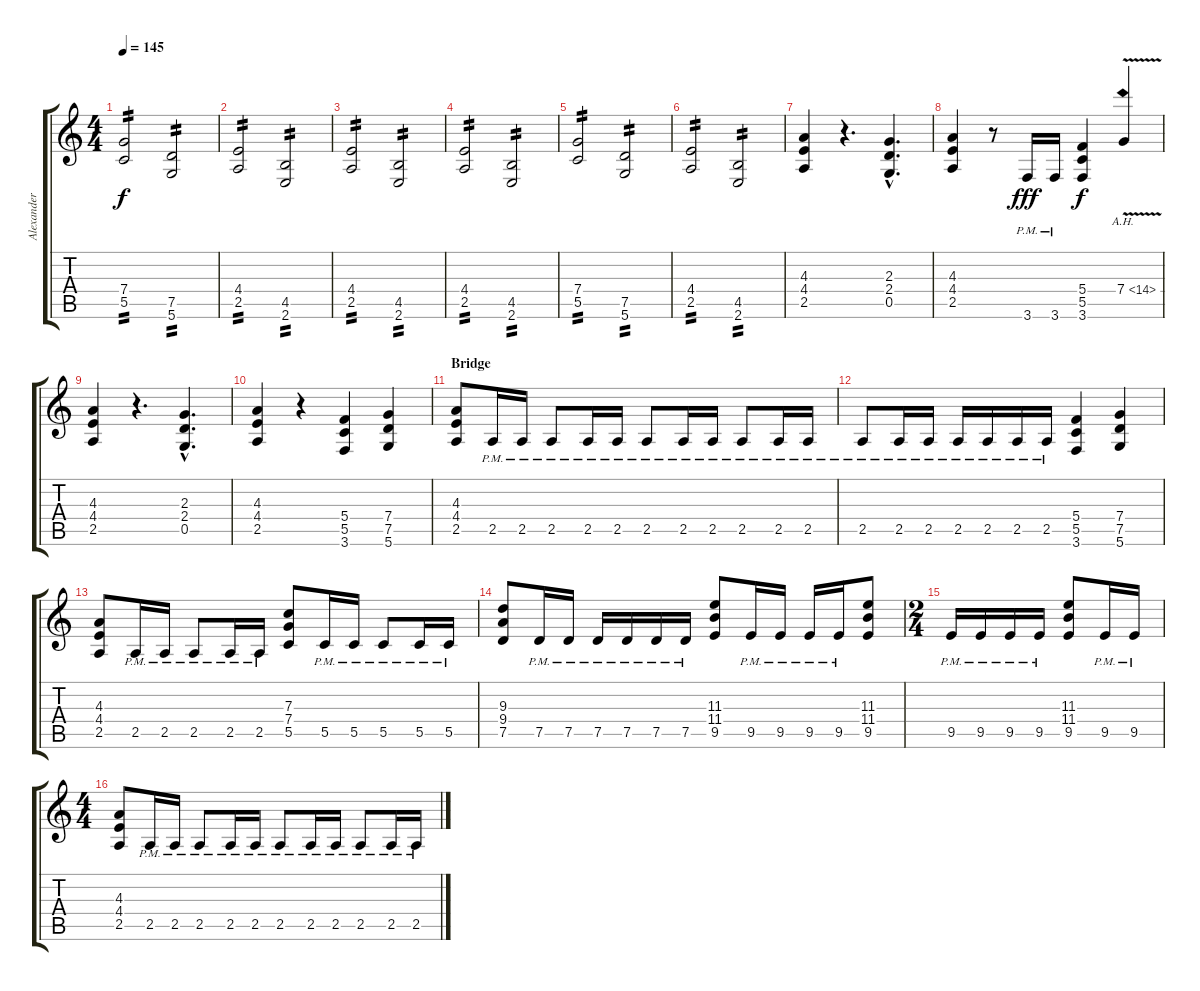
\track ("Alexander Kuoppala" "Alexander ") {instrument distortionguitar}
\staff {score tabs}
\tuning (D4 A3 F3 C3 G2 D2) {hide}
\ts (4 4)
\tempo 145
\clef g2
\ks c
(7.4 5.5).2{tp 2 dy f} (7.5 5.6).2{tp 2} |
(4.4 2.5).2{tp 2} (4.5 2.6).2{tp 2} |
(4.4 2.5).2{tp 2} (4.5 2.6).2{tp 2} |
(4.4 2.5).2{tp 2} (4.5 2.6).2{tp 2} |
(7.4 5.5).2{tp 2} (7.5 5.6).2{tp 2} |
(4.4 2.5).2{tp 2} (4.5 2.6).2{tp 2} |
(4.3 4.4 2.5).4 r.4{d} (2.3{hac} 2.4{hac} 0.5{hac}).4{d} |
(4.3 4.4 2.5).4 r.8 3.6{pm}.16{dy fff} 3.6{pm}.16 (5.4 5.5 3.6).4{dy f} 7.4{ah 7 v}.4 |
(4.3 4.4 2.5).4 r.4{d} (2.3{hac} 2.4{hac} 0.5{hac}).4{d} |
(4.3 4.4 2.5).4 r.4 (5.4 5.5 3.6).4 (7.4 7.5 5.6).4 |
\section ("" "Bridge")
(4.3 4.4 2.5).8 2.5{pm}.16 2.5{pm}.16 2.5{pm}.8 2.5{pm}.16 2.5{pm}.16 2.5{pm}.8 2.5{pm}.16 2.5{pm}.16 2.5{pm}.8 2.5{pm}.16 2.5{pm}.16 |
2.5{pm}.8 2.5{pm}.16 2.5{pm}.16 2.5{pm}.16 2.5{pm}.16 2.5{pm}.16 2.5{pm}.16 (5.4 5.5 3.6).4 (7.4 7.5 5.6).4 |
(4.3 4.4 2.5).8 2.5{pm}.16 2.5{pm}.16 2.5{pm}.8 2.5{pm}.16 2.5{pm}.16 (7.3 7.4 5.5).8 5.5{pm}.16 5.5{pm}.16 5.5{pm}.8 5.5{pm}.16 5.5{pm}.16 |
(9.3 9.4 7.5).8 7.5{pm}.16 7.5{pm}.16 7.5{pm}.16 7.5{pm}.16 7.5{pm}.16 7.5{pm}.16 (11.3 11.4 9.5).8 9.5{pm}.16 9.5{pm}.16 9.5{pm}.16 9.5{pm}.16 (11.3 11.4 9.5).8 |
\ts (2 4)
9.5{pm}.16 9.5{pm}.16 9.5{pm}.16 9.5{pm}.16 (11.3 11.4 9.5).8 9.5{pm}.16 9.5{pm}.16 |
\ts (4 4)
(4.3 4.4 2.5).8 2.5{pm}.16 2.5{pm}.16 2.5{pm}.8 2.5{pm}.16 2.5{pm}.16 2.5{pm}.8 2.5{pm}.16 2.5{pm}.16 2.5{pm}.8 2.5{pm}.16 2.5{pm}.16
